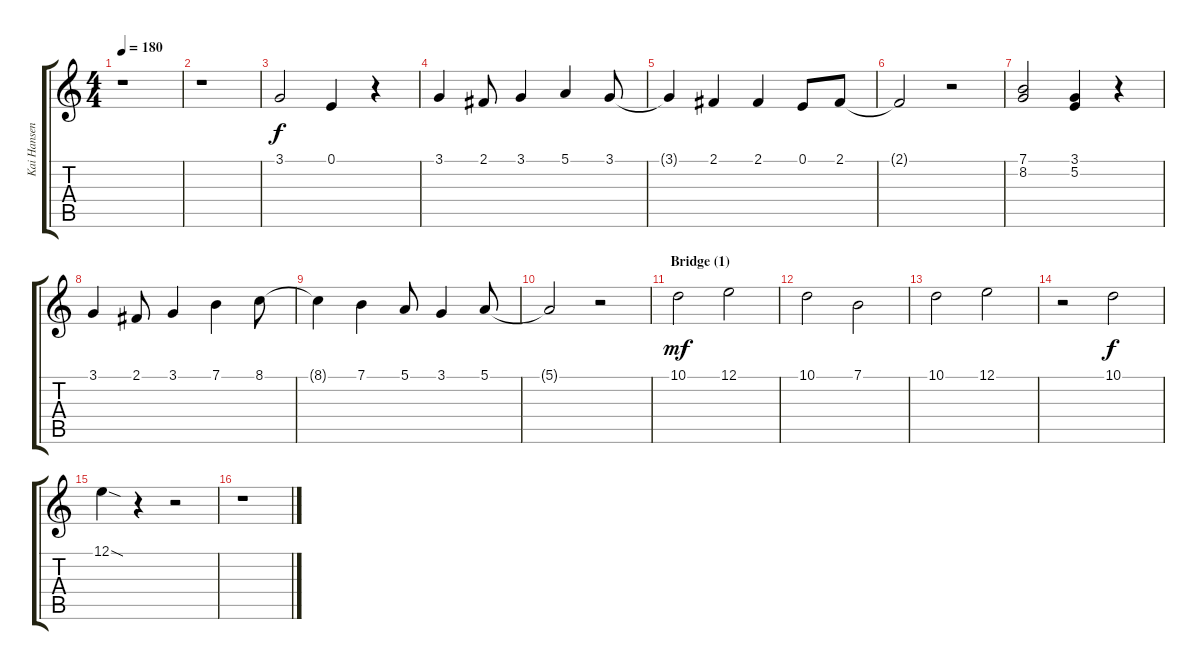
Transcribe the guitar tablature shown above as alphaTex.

\track ("Kai Hansen" "Kai Hansen") {instrument bassoon}
\staff {score tabs}
\tuning (E4 B3 G3 D3 A2 E2) {hide}
\ts (4 4)
\tempo 180
\clef g2
\ks c
r.1{dy f} |
r.1 |
3.1.2 0.1.4 r.4 |
3.1.4 2.1.8 3.1.4 5.1.4 3.1.8 |
3.1{t}.4 2.1.4 2.1.4 0.1.8 2.1.8 |
2.1{t}.2 r.2 |
(7.1 8.2).2 (3.1 5.2).4 r.4 |
3.1.4 2.1.8 3.1.4 7.1.4 8.1.8 |
8.1{t}.4 7.1.4 5.1.8 3.1.4 5.1.8 |
5.1{t}.2 r.2 |
\section ("" "Bridge (1)")
10.1.2{dy mf} 12.1.2 |
10.1.2 7.1.2 |
10.1.2 12.1.2 |
r.2 10.1.2{dy f} |
12.1{sod}.4 r.4 r.2 |
r.1
